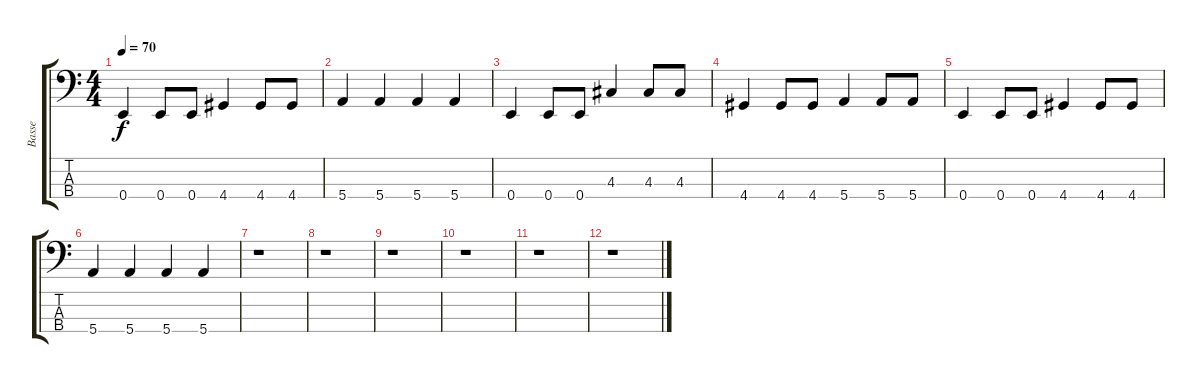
\track ("Basse" "Basse") {instrument electricbassfinger}
\staff {score tabs}
\tuning (G2 D2 A1 E1) {hide}
\ts (4 4)
\tempo 70
\clef f4
\ks c
0.4.4{dy f} 0.4.8 0.4.8 4.4.4 4.4.8 4.4.8 |
5.4.4 5.4.4 5.4.4 5.4.4 |
0.4.4 0.4.8 0.4.8 4.3.4 4.3.8 4.3.8 |
4.4.4 4.4.8 4.4.8 5.4.4 5.4.8 5.4.8 |
0.4.4 0.4.8 0.4.8 4.4.4 4.4.8 4.4.8 |
5.4.4 5.4.4 5.4.4 5.4.4 |
r.1 |
r.1 |
r.1 |
r.1 |
r.1 |
r.1
